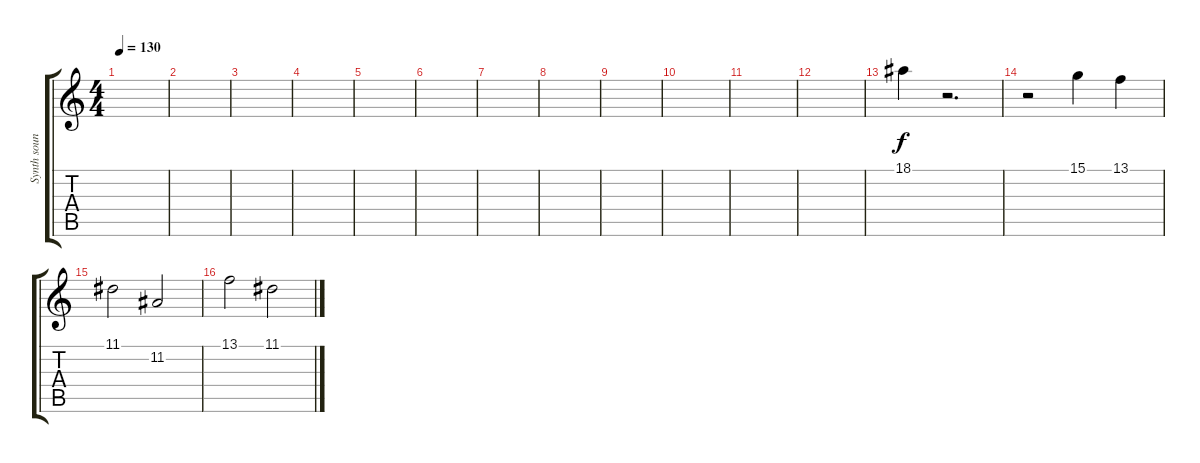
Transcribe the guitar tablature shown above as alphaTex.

\track ("Synth sound" "Synth soun") {instrument vibraphone}
\staff {score tabs}
\tuning (E4 B3 G3 D3 A2 E2) {hide}
\ts (4 4)
\tempo 130
\clef g2
\ks c
|
|
|
|
|
|
|
|
|
|
|
|
18.1.4{volume 10} r.2{d} |
r.2 15.1.4 13.1.4 |
11.1.2 11.2.2 |
13.1.2 11.1.2
